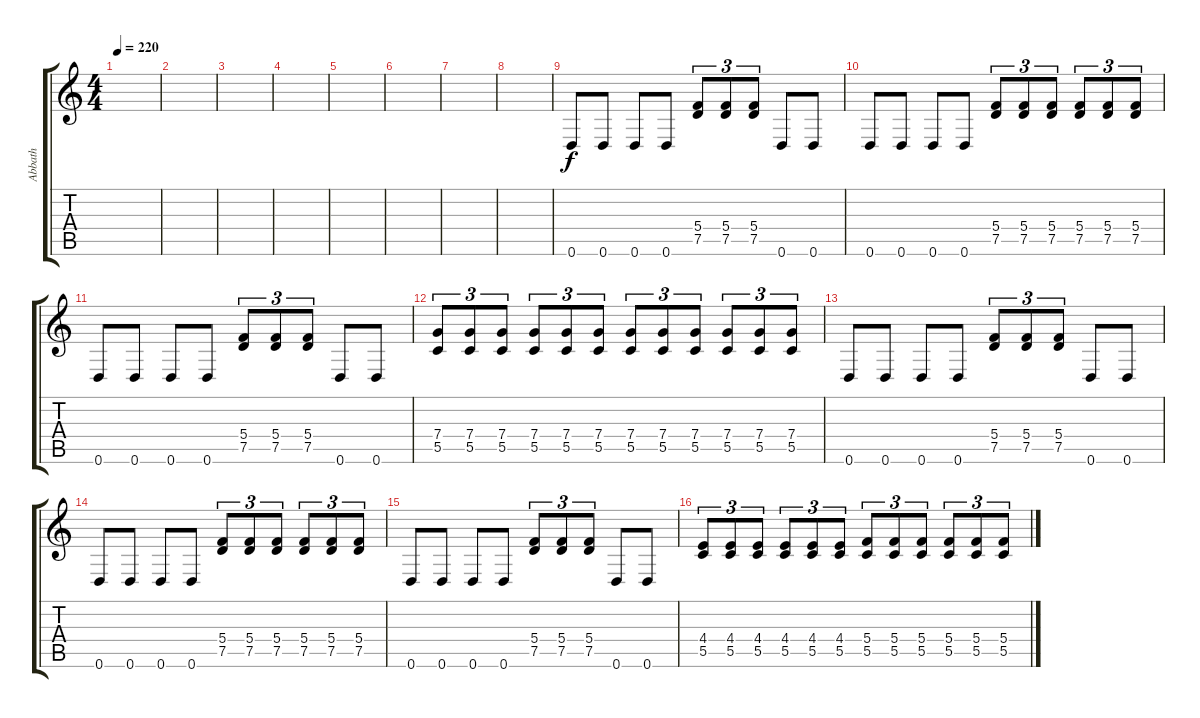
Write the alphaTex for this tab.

\track ("Abbath" "Abbath") {instrument distortionguitar}
\staff {score tabs}
\tuning (D4 A3 F3 C3 G2 D2) {hide}
\ts (4 4)
\tempo 220
\clef g2
\ks c
|
|
|
|
|
|
|
|
0.6.8 0.6.8 0.6.8 0.6.8 (5.4 7.5).8{tu (3 2)} (5.4 7.5).8{tu (3 2)} (5.4 7.5).8{tu (3 2)} 0.6.8 0.6.8 |
0.6.8 0.6.8 0.6.8 0.6.8 (5.4 7.5).8{tu (3 2)} (5.4 7.5).8{tu (3 2)} (5.4 7.5).8{tu (3 2)} (5.4 7.5).8{tu (3 2)} (5.4 7.5).8{tu (3 2)} (5.4 7.5).8{tu (3 2)} |
0.6.8 0.6.8 0.6.8 0.6.8 (5.4 7.5).8{tu (3 2)} (5.4 7.5).8{tu (3 2)} (5.4 7.5).8{tu (3 2)} 0.6.8 0.6.8 |
(7.4 5.5).8{tu (3 2)} (7.4 5.5).8{tu (3 2)} (7.4 5.5).8{tu (3 2)} (7.4 5.5).8{tu (3 2)} (7.4 5.5).8{tu (3 2)} (7.4 5.5).8{tu (3 2)} (7.4 5.5).8{tu (3 2)} (7.4 5.5).8{tu (3 2)} (7.4 5.5).8{tu (3 2)} (7.4 5.5).8{tu (3 2)} (7.4 5.5).8{tu (3 2)} (7.4 5.5).8{tu (3 2)} |
0.6.8 0.6.8 0.6.8 0.6.8 (5.4 7.5).8{tu (3 2)} (5.4 7.5).8{tu (3 2)} (5.4 7.5).8{tu (3 2)} 0.6.8 0.6.8 |
0.6.8 0.6.8 0.6.8 0.6.8 (5.4 7.5).8{tu (3 2)} (5.4 7.5).8{tu (3 2)} (5.4 7.5).8{tu (3 2)} (5.4 7.5).8{tu (3 2)} (5.4 7.5).8{tu (3 2)} (5.4 7.5).8{tu (3 2)} |
0.6.8 0.6.8 0.6.8 0.6.8 (5.4 7.5).8{tu (3 2)} (5.4 7.5).8{tu (3 2)} (5.4 7.5).8{tu (3 2)} 0.6.8 0.6.8 |
(4.4 5.5).8{tu (3 2)} (4.4 5.5).8{tu (3 2)} (4.4 5.5).8{tu (3 2)} (4.4 5.5).8{tu (3 2)} (4.4 5.5).8{tu (3 2)} (4.4 5.5).8{tu (3 2)} (5.4 5.5).8{tu (3 2)} (5.4 5.5).8{tu (3 2)} (5.4 5.5).8{tu (3 2)} (5.4 5.5).8{tu (3 2)} (5.4 5.5).8{tu (3 2)} (5.4 5.5).8{tu (3 2)}
